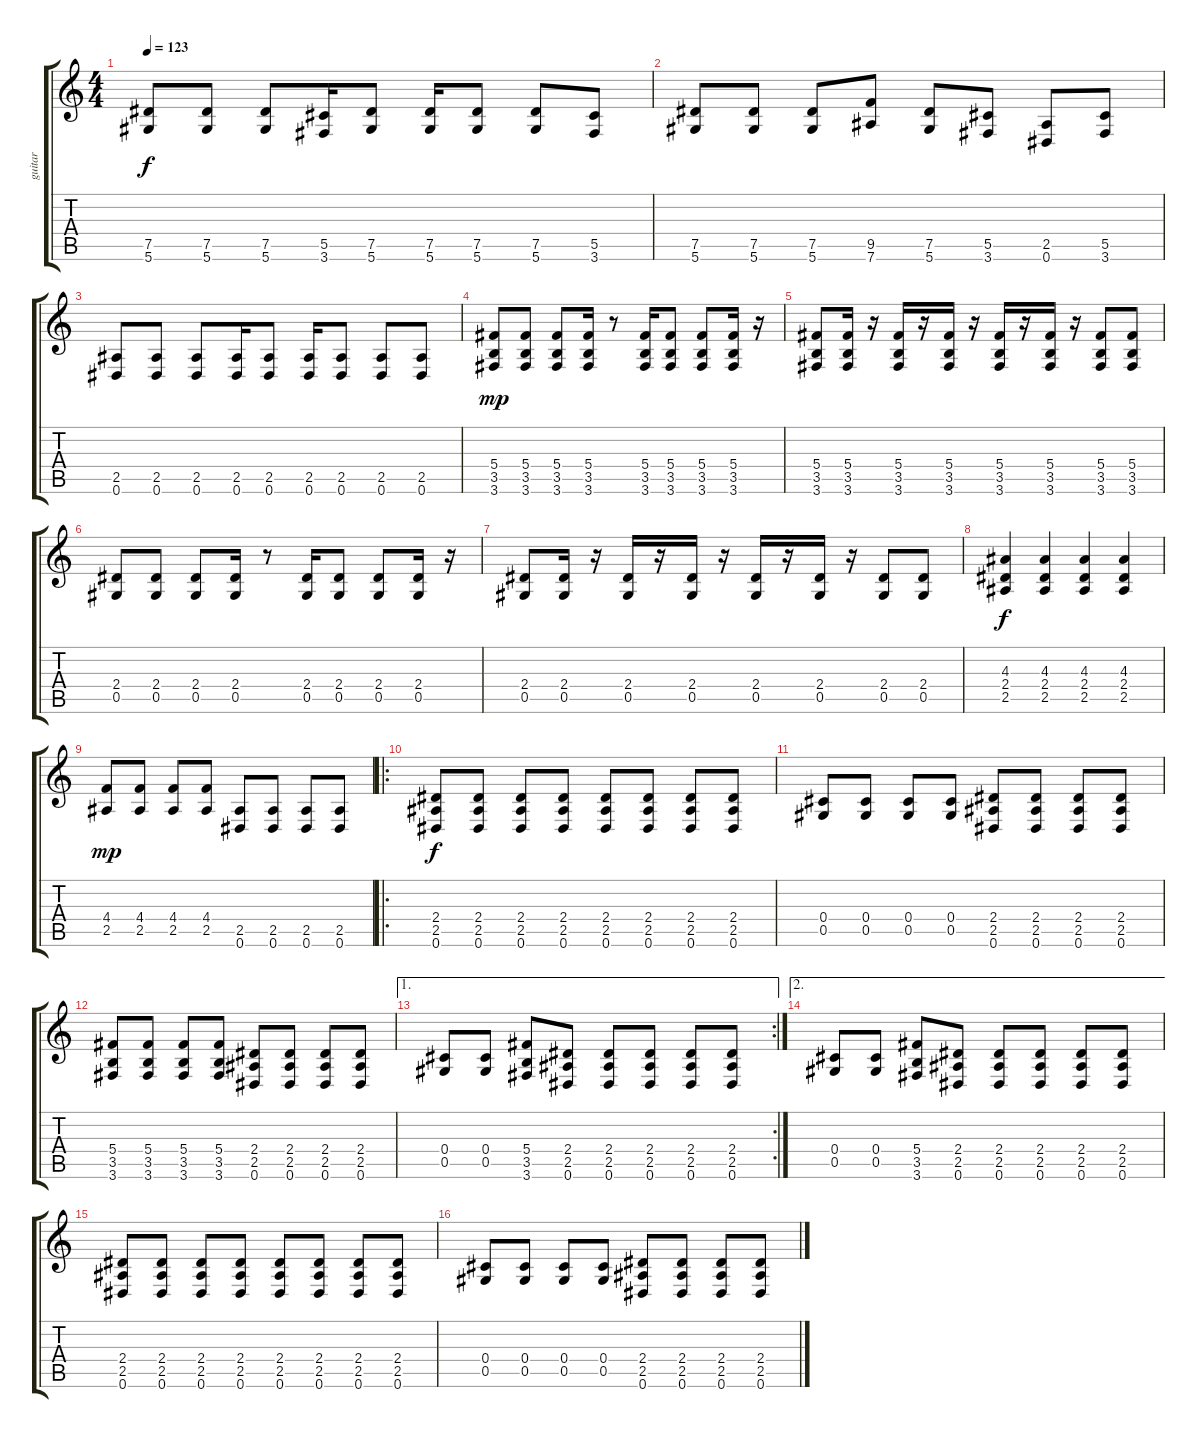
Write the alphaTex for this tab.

\track ("guitar " "guitar ") {instrument distortionguitar}
\staff {score tabs}
\tuning (Eb4 Bb3 Gb3 Db3 Ab2 Eb2) {hide}
\ts (4 4)
\tempo 123
\clef g2
\ks c
(7.5 5.6).8{dy f} (7.5 5.6).8 (7.5 5.6).8 (5.5 3.6).16 (7.5 5.6).8 (7.5 5.6).16 (7.5 5.6).8 (7.5 5.6).8 (5.5 3.6).8 |
(7.5 5.6).8 (7.5 5.6).8 (7.5 5.6).8 (9.5 7.6).8 (7.5 5.6).8 (5.5 3.6).8 (2.5 0.6).8 (5.5 3.6).8 |
(2.5 0.6).8 (2.5 0.6).8 (2.5 0.6).8 (2.5 0.6).16 (2.5 0.6).8 (2.5 0.6).16 (2.5 0.6).8 (2.5 0.6).8 (2.5 0.6).8 |
(5.4 3.5 3.6).8{dy mp} (5.4 3.5 3.6).8 (5.4 3.5 3.6).8 (5.4 3.5 3.6).16 r.8 (5.4 3.5 3.6).16 (5.4 3.5 3.6).8 (5.4 3.5 3.6).8 (5.4 3.5 3.6).16 r.16 |
(5.4 3.5 3.6).8 (5.4 3.5 3.6).16 r.16 (5.4 3.5 3.6).16 r.16 (5.4 3.5 3.6).16 r.16 (5.4 3.5 3.6).16 r.16 (5.4 3.5 3.6).16 r.16 (5.4 3.5 3.6).8 (5.4 3.5 3.6).8 |
(2.4 0.5).8 (2.4 0.5).8 (2.4 0.5).8 (2.4 0.5).16 r.8 (2.4 0.5).16 (2.4 0.5).8 (2.4 0.5).8 (2.4 0.5).16 r.16 |
(2.4 0.5).8 (2.4 0.5).16 r.16 (2.4 0.5).16 r.16 (2.4 0.5).16 r.16 (2.4 0.5).16 r.16 (2.4 0.5).16 r.16 (2.4 0.5).8 (2.4 0.5).8 |
(4.3 2.4 2.5).4{dy f} (4.3 2.4 2.5).4 (4.3 2.4 2.5).4 (4.3 2.4 2.5).4 |
(4.4 2.5).8{dy mp} (4.4 2.5).8 (4.4 2.5).8 (4.4 2.5).8 (2.5 0.6).8 (2.5 0.6).8 (2.5 0.6).8 (2.5 0.6).8 |
\ro
(2.4 2.5 0.6).8{dy f} (2.4 2.5 0.6).8 (2.4 2.5 0.6).8 (2.4 2.5 0.6).8 (2.4 2.5 0.6).8 (2.4 2.5 0.6).8 (2.4 2.5 0.6).8 (2.4 2.5 0.6).8 |
(0.4 0.5).8 (0.4 0.5).8 (0.4 0.5).8 (0.4 0.5).8 (2.4 2.5 0.6).8 (2.4 2.5 0.6).8 (2.4 2.5 0.6).8 (2.4 2.5 0.6).8 |
(5.4 3.5 3.6).8 (5.4 3.5 3.6).8 (5.4 3.5 3.6).8 (5.4 3.5 3.6).8 (2.4 2.5 0.6).8 (2.4 2.5 0.6).8 (2.4 2.5 0.6).8 (2.4 2.5 0.6).8 |
\ae 1
\rc 2
(0.4 0.5).8 (0.4 0.5).8 (5.4 3.5 3.6).8 (2.4 2.5 0.6).8 (2.4 2.5 0.6).8 (2.4 2.5 0.6).8 (2.4 2.5 0.6).8 (2.4 2.5 0.6).8 |
\ae 2
(0.4 0.5).8 (0.4 0.5).8 (5.4 3.5 3.6).8 (2.4 2.5 0.6).8 (2.4 2.5 0.6).8 (2.4 2.5 0.6).8 (2.4 2.5 0.6).8 (2.4 2.5 0.6).8 |
(2.4 2.5 0.6).8 (2.4 2.5 0.6).8 (2.4 2.5 0.6).8 (2.4 2.5 0.6).8 (2.4 2.5 0.6).8 (2.4 2.5 0.6).8 (2.4 2.5 0.6).8 (2.4 2.5 0.6).8 |
(0.4 0.5).8 (0.4 0.5).8 (0.4 0.5).8 (0.4 0.5).8 (2.4 2.5 0.6).8 (2.4 2.5 0.6).8 (2.4 2.5 0.6).8 (2.4 2.5 0.6).8
